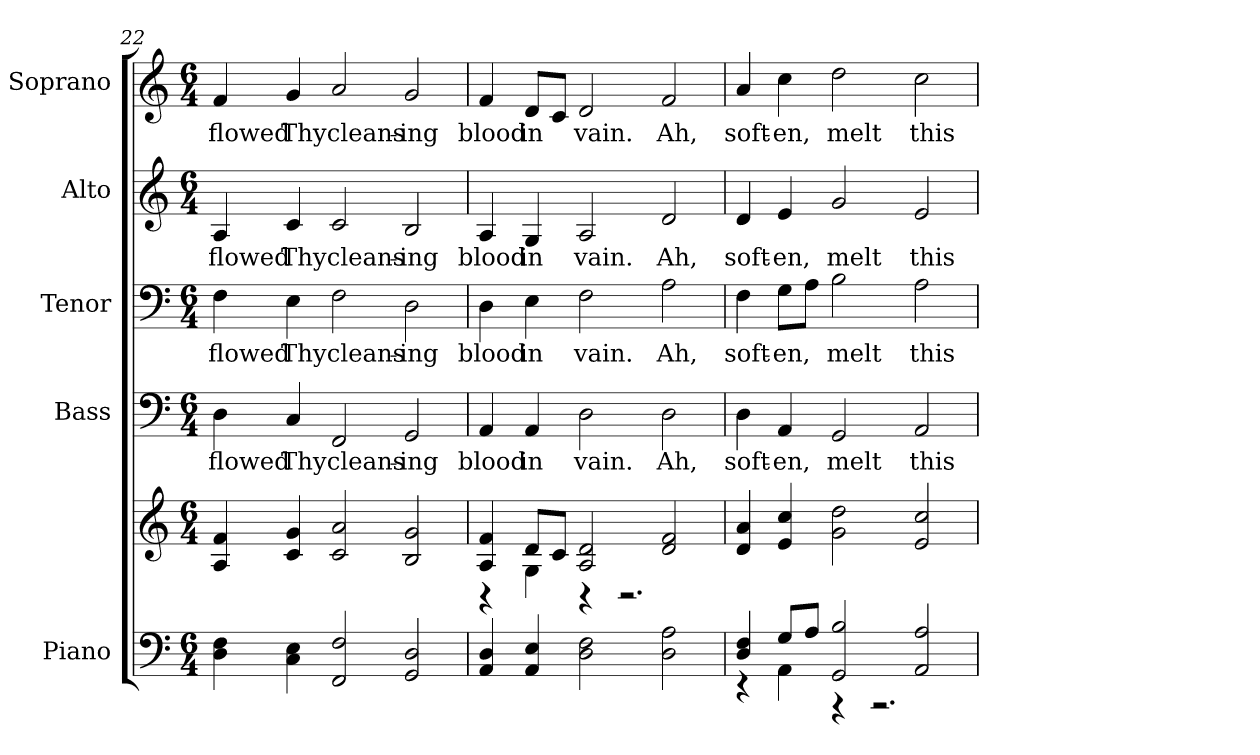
**kern	**kern	**kern	**text	**kern	**text	**kern	**text	**kern	**text
*part5	*part5	*part4	*part4	*part3	*part3	*part2	*part2	*part1	*part1
*staff6	*staff5	*staff4	*staff4	*staff3	*staff3	*staff2	*staff2	*staff1	*staff1
*I"Piano	*	*I"Bass	*	*I"Tenor	*	*I"Alto	*	*I"Soprano	*
*I'Pno.	*	*I'B.	*	*I'T.	*	*I'A.	*	*I'S.	*
!!LO:PB:g=z
*clefF4	*clefG2	*clefF4	*	*clefF4	*	*clefG2	*	*clefG2	*
*k[]	*k[]	*k[]	*	*k[]	*	*k[]	*	*k[]	*
*C:	*C:	*C:	*	*C:	*	*C:	*	*C:	*
*M6/4	*M6/4	*M6/4	*	*M6/4	*	*M6/4	*	*M6/4	*
=22	=22	=22	=22	=22	=22	=22	=22	=22	=22
!	!	!	!LO:LY:b:color=#000000	!	!	!	!	!	!
!	!	!	!	!	!LO:LY:b:color=#000000	!	!	!	!
!	!	!	!	!	!	!	!LO:LY:b:color=#000000	!	!
!	!	!	!	!	!	!	!	!	!LO:LY:b:color=#000000
4Di\ 4Fi	4Ai/ 4fi	4Di\	flowed	4Fi\	flowed	4Ai/	flowed	4fi/	flowed
!	!	!	!LO:LY:b:color=#000000	!	!	!	!	!	!
!	!	!	!	!	!LO:LY:b:color=#000000	!	!	!	!
!	!	!	!	!	!	!	!LO:LY:b:color=#000000	!	!
!	!	!	!	!	!	!	!	!	!LO:LY:b:color=#000000
4Ci\ 4Ei	4ci/ 4gi	4Ci/	Thy	4Ei\	Thy	4ci/	Thy	4gi/	Thy
!	!	!	!LO:LY:b:color=#000000	!	!	!	!	!	!
!	!	!	!	!	!LO:LY:b:color=#000000	!	!	!	!
!	!	!	!	!	!	!	!LO:LY:b:color=#000000	!	!
!	!	!	!	!	!	!	!	!	!LO:LY:b:color=#000000
2FFi/ 2Fi	2ci/ 2ai	2FFi/	cleans-	2Fi\	cleans-	2ci/	cleans-	2ai/	cleans-
!	!	!	!LO:LY:b:color=#000000	!	!	!	!	!	!
!	!	!	!	!	!LO:LY:b:color=#000000	!	!	!	!
!	!	!	!	!	!	!	!LO:LY:b:color=#000000	!	!
!	!	!	!	!	!	!	!	!	!LO:LY:b:color=#000000
2GGi/ 2Di	2Bi/ 2gi	2GGi/	-ing	2Di\	-ing	2Bi/	-ing	2gi/	-ing
=23	=23	=23	=23	=23	=23	=23	=23	=23	=23
*	*^	*	*	*	*	*	*	*	*
!	!	!	!	!LO:LY:b:color=#000000	!	!	!	!	!	!
!	!	!	!	!	!	!LO:LY:b:color=#000000	!	!	!	!
!	!	!	!	!	!	!	!	!LO:LY:b:color=#000000	!	!
!	!	!	!	!	!	!	!	!	!	!LO:LY:b:color=#000000
4AAi/ 4Di	4Ai/ 4fi	4r	4AAi/	blood	4Di\	blood	4Ai/	blood	4fi/	blood
!	!	!	!	!LO:LY:b:color=#000000	!	!	!	!	!	!
!	!	!	!	!	!	!LO:LY:b:color=#000000	!	!	!	!
!	!	!	!	!	!	!	!	!LO:LY:b:color=#000000	!	!
!	!	!	!	!	!	!	!	!	!	!LO:LY:b:color=#000000
4AAi/ 4Ei	8di/L	4Gi\	4AAi/	in	4Ei\	in	4Gi/	in	8di/L	in
.	8ci/J	.	.	.	.	.	.	.	8ci/J	.
!	!	!	!	!LO:LY:b:color=#000000	!	!	!	!	!	!
!	!	!	!	!	!	!LO:LY:b:color=#000000	!	!	!	!
!	!	!	!	!	!	!	!	!LO:LY:b:color=#000000	!	!
!	!	!	!	!	!	!	!	!	!	!LO:LY:b:color=#000000
2Di\ 2Fi	2Ai/ 2di	4r	2Di\	vain.	2Fi\	vain.	2Ai/	vain.	2di/	vain.
.	.	2.r	.	.	.	.	.	.	.	.
!	!	!	!	!LO:LY:b:color=#000000	!	!	!	!	!	!
!	!	!	!	!	!	!LO:LY:b:color=#000000	!	!	!	!
!	!	!	!	!	!	!	!	!LO:LY:b:color=#000000	!	!
!	!	!	!	!	!	!	!	!	!	!LO:LY:b:color=#000000
2Di\ 2Ai	2di/ 2fi	.	2Di\	Ah,	2Ai\	Ah,	2di/	Ah,	2fi/	Ah,
*	*v	*v	*	*	*	*	*	*	*	*
!!LO:PB:g=z
=24	=24	=24	=24	=24	=24	=24	=24	=24	=24
*^	*	*	*	*	*	*	*	*	*
!	!	!	!	!LO:LY:b:color=#000000	!	!	!	!	!	!
!	!	!	!	!	!	!LO:LY:b:color=#000000	!	!	!	!
!	!	!	!	!	!	!	!	!LO:LY:b:color=#000000	!	!
!	!	!	!	!	!	!	!	!	!	!LO:LY:b:color=#000000
4Di/ 4Fi	4r	4di/ 4ai	4Di\	soft-	4Fi\	soft-	4di/	soft-	4ai/	soft-
!	!	!	!	!LO:LY:b:color=#000000	!	!	!	!	!	!
!	!	!	!	!	!	!LO:LY:b:color=#000000	!	!	!	!
!	!	!	!	!	!	!	!	!LO:LY:b:color=#000000	!	!
!	!	!	!	!	!	!	!	!	!	!LO:LY:b:color=#000000
8Gi/L	4AAi\	4ei/ 4cci	4AAi/	-en,	8Gi\L	-en,	4ei/	-en,	4cci\	-en,
8Ai/J	.	.	.	.	8Ai\J	.	.	.	.	.
!	!	!	!	!LO:LY:b:color=#000000	!	!	!	!	!	!
!	!	!	!	!	!	!LO:LY:b:color=#000000	!	!	!	!
!	!	!	!	!	!	!	!	!LO:LY:b:color=#000000	!	!
!	!	!	!	!	!	!	!	!	!	!LO:LY:b:color=#000000
2GGi/ 2Bi	4r	2gi\ 2ddi	2GGi/	melt	2Bi\	melt	2gi/	melt	2ddi\	melt
.	2.r	.	.	.	.	.	.	.	.	.
!	!	!	!	!LO:LY:b:color=#000000	!	!	!	!	!	!
!	!	!	!	!	!	!LO:LY:b:color=#000000	!	!	!	!
!	!	!	!	!	!	!	!	!LO:LY:b:color=#000000	!	!
!	!	!	!	!	!	!	!	!	!	!LO:LY:b:color=#000000
2AAi/ 2Ai	.	2ei/ 2cci	2AAi/	this	2Ai\	this	2ei/	this	2cci\	this
*v	*v	*	*	*	*	*	*	*	*	*
=	=	=	=	=	=	=	=	=	=
*-	*-	*-	*-	*-	*-	*-	*-	*-	*-
